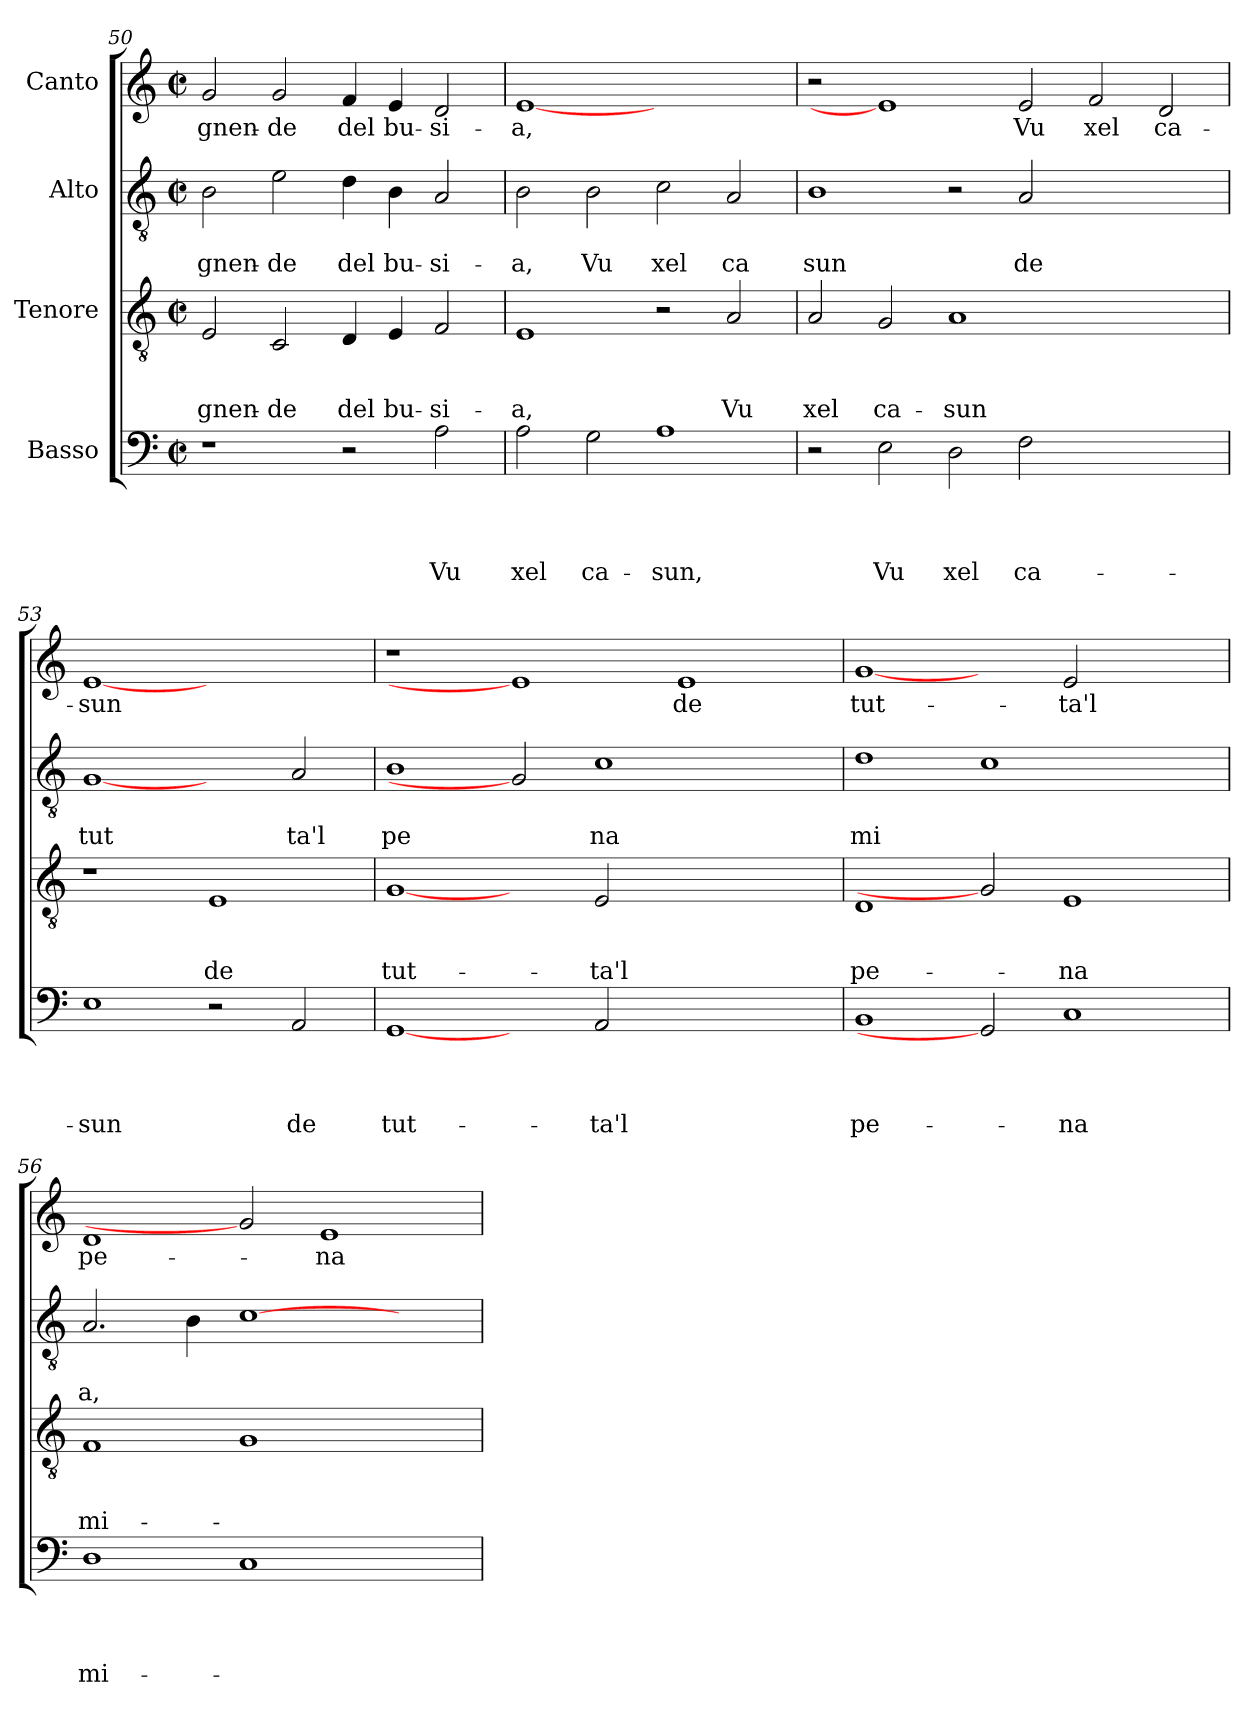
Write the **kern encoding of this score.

**kern	**text	**text	**text	**text	**kern	**text	**text	**text	**kern	**text	**text	**kern	**text
*part4	*part4	*part4	*part4	*part4	*part3	*part3	*part3	*part3	*part2	*part2	*part2	*part1	*part1
*staff4	*staff4	*staff4	*staff4	*staff4	*staff3	*staff3	*staff3	*staff3	*staff2	*staff2	*staff2	*staff1	*staff1
*I"Basso	*	*	*	*	*I"Tenore	*	*	*	*I"Alto	*	*	*I"Canto	*
*clefF4	*	*	*	*	*clefGv2	*	*	*	*clefGv2	*	*	*clefG2	*
*k[]	*	*	*	*	*k[]	*	*	*	*k[]	*	*	*k[]	*
*C:	*	*	*	*	*C:	*	*	*	*C:	*	*	*C:	*
*M2/2	*	*	*	*	*M2/2	*	*	*	*M2/2	*	*	*M2/2	*
*met(c|)	*	*	*	*	*met(c|)	*	*	*	*met(c|)	*	*	*met(c|)	*
=50	=50	=50	=50	=50	=50	=50	=50	=50	=50	=50	=50	=50	=50
!	!	!	!	!	!	!	!	!LO:LY:b	!	!	!LO:LY:b	!	!LO:LY:b
1r	.	.	.	.	2E/	.	.	gnen-	2B\	.	gnen-	2g/	gnen-
!	!	!	!	!	!	!	!	!LO:LY:b	!	!	!LO:LY:b	!	!LO:LY:b
.	.	.	.	.	2C/	.	.	-de	2e\	.	-de	2g/	-de
!	!	!	!	!	!	!	!	!LO:LY:b	!	!	!LO:LY:b	!	!LO:LY:b
2r	.	.	.	.	4D/	.	.	del	4d\	.	del	4f/	del
!	!	!	!	!	!	!	!	!LO:LY:b	!	!	!LO:LY:b	!	!LO:LY:b
.	.	.	.	.	4E/	.	.	bu-	4B\	.	bu-	4e/	bu-
!	!	!	!	!LO:LY:b	!	!	!	!LO:LY:b	!	!	!LO:LY:b	!	!LO:LY:b
2A\	.	.	.	Vu	2F/	.	.	-si-	2A/	.	-si-	2d/	-si-
!!LO:LB:g=z
=51	=51	=51	=51	=51	=51	=51	=51	=51	=51	=51	=51	=51	=51
!	!	!	!	!LO:LY:b	!	!	!	!LO:LY:b	!	!	!LO:LY:b	!	!LO:LY:b
2A\	.	.	.	xel	1E	.	.	-a,	2B\	.	-a,	[1e	-a,
!	!	!	!	!LO:LY:b	!	!	!	!	!	!	!LO:LY:b	!	!
2G\	.	.	.	ca-	.	.	.	.	2B\	.	Vu	.	.
!	!	!	!	!LO:LY:b	!	!	!	!	!	!	!LO:LY:b	!	!
1A	.	.	.	-sun,	2r	.	.	.	2c\	.	xel	1ryy	.
!	!	!	!	!	!	!	!	!LO:LY:b	!	!	!LO:LY:b	!	!
.	.	.	.	.	2A/	.	.	Vu	2A/	.	ca	.	.
=52	=52	=52	=52	=52	=52	=52	=52	=52	=52	=52	=52	=52	=52
!	!	!	!	!	!	!	!	!LO:LY:b	!	!	!LO:LY:b	!	!
2r	.	.	.	.	2A/	.	.	xel	1B	.	sun	2r	.
!	!	!	!	!LO:LY:b	!	!	!	!LO:LY:b	!	!	!	!	!
2E\	.	.	.	Vu	2G/	.	.	ca-	.	.	.	1e]	.
!	!	!	!	!LO:LY:b	!	!	!	!LO:LY:b	!	!	!	!	!
2D\	.	.	.	xel	1A	.	.	-sun	2r	.	.	.	.
!	!	!	!	!LO:LY:b	!	!	!	!	!	!	!LO:LY:b	!	!LO:LY:b
2F\	.	.	.	ca-	.	.	.	.	2A/	.	de	2e/	Vu
!	!	!	!	!	!	!	!	!	!	!	!	!	!LO:LY:b
1ryy	.	.	.	.	1ryy	.	.	.	1ryy	.	.	2f/	xel
!	!	!	!	!	!	!	!	!	!	!	!	!	!LO:LY:b
.	.	.	.	.	.	.	.	.	.	.	.	2d/	ca-
=53	=53	=53	=53	=53	=53	=53	=53	=53	=53	=53	=53	=53	=53
!	!	!	!	!LO:LY:b	!	!	!	!	!	!	!LO:LY:b	!	!LO:LY:b
1E	.	.	.	-sun	1r	.	.	.	[1G	.	tut	[1e	-sun
!	!	!	!	!	!	!	!	!LO:LY:b	!	!	!	!	!
2r	.	.	.	.	1E	.	.	de	2ryy	.	.	1ryy	.
!	!	!	!	!LO:LY:b	!	!	!	!	!	!	!LO:LY:b	!	!
2AA/	.	.	.	de	.	.	.	.	2A/	.	ta'l	.	.
=54	=54	=54	=54	=54	=54	=54	=54	=54	=54	=54	=54	=54	=54
!	!	!	!	!LO:LY:b	!	!	!	!LO:LY:b	!	!	!LO:LY:b	!	!
[1GG	.	.	.	tut-	[1G	.	.	tut-	1B	.	pe	1r	.
2ryy	.	.	.	.	2ryy	.	.	.	2G]	.	.	1e]	.
!	!	!	!	!LO:LY:b	!	!	!	!LO:LY:b	!	!	!LO:LY:b	!	!
2AA/	.	.	.	-ta'l	2E/	.	.	-ta'l	1c	.	na	.	.
!	!	!	!	!	!	!	!	!	!	!	!	!	!LO:LY:b
1ryy	.	.	.	.	1ryy	.	.	.	.	.	.	1e	de
.	.	.	.	.	.	.	.	.	2ryy	.	.	.	.
=55	=55	=55	=55	=55	=55	=55	=55	=55	=55	=55	=55	=55	=55
!	!	!	!	!LO:LY:b	!	!	!	!LO:LY:b	!	!	!LO:LY:b	!	!LO:LY:b
1BB	.	.	.	pe-	1D	.	.	pe-	1d	.	mi	[1g	tut-
2GG]	.	.	.	.	2G]	.	.	.	1c	.	.	2ryy	.
!	!	!	!	!LO:LY:b	!	!	!	!LO:LY:b	!	!	!	!	!LO:LY:b
1C	.	.	.	-na	1E	.	.	-na	.	.	.	2e/	-ta'l
.	.	.	.	.	.	.	.	.	2ryy	.	.	2ryy	.
=56	=56	=56	=56	=56	=56	=56	=56	=56	=56	=56	=56	=56	=56
!	!	!	!	!LO:LY:b	!	!	!	!LO:LY:b	!	!	!LO:LY:b	!	!LO:LY:b
1D	.	.	.	mi-	1F	.	.	mi-	2.A/	.	a,	1d	pe-
.	.	.	.	.	.	.	.	.	4B\	.	.	.	.
1C	.	.	.	.	1G	.	.	.	[>1c	.	.	2g]	.
!	!	!	!	!	!	!	!	!	!	!	!	!	!LO:LY:b
.	.	.	.	.	.	.	.	.	.	.	.	1e	-na
2ryy	.	.	.	.	2ryy	.	.	.	2ryy	.	.	.	.
=	=	=	=	=	=	=	=	=	=	=	=	=	=
*-	*-	*-	*-	*-	*-	*-	*-	*-	*-	*-	*-	*-	*-
